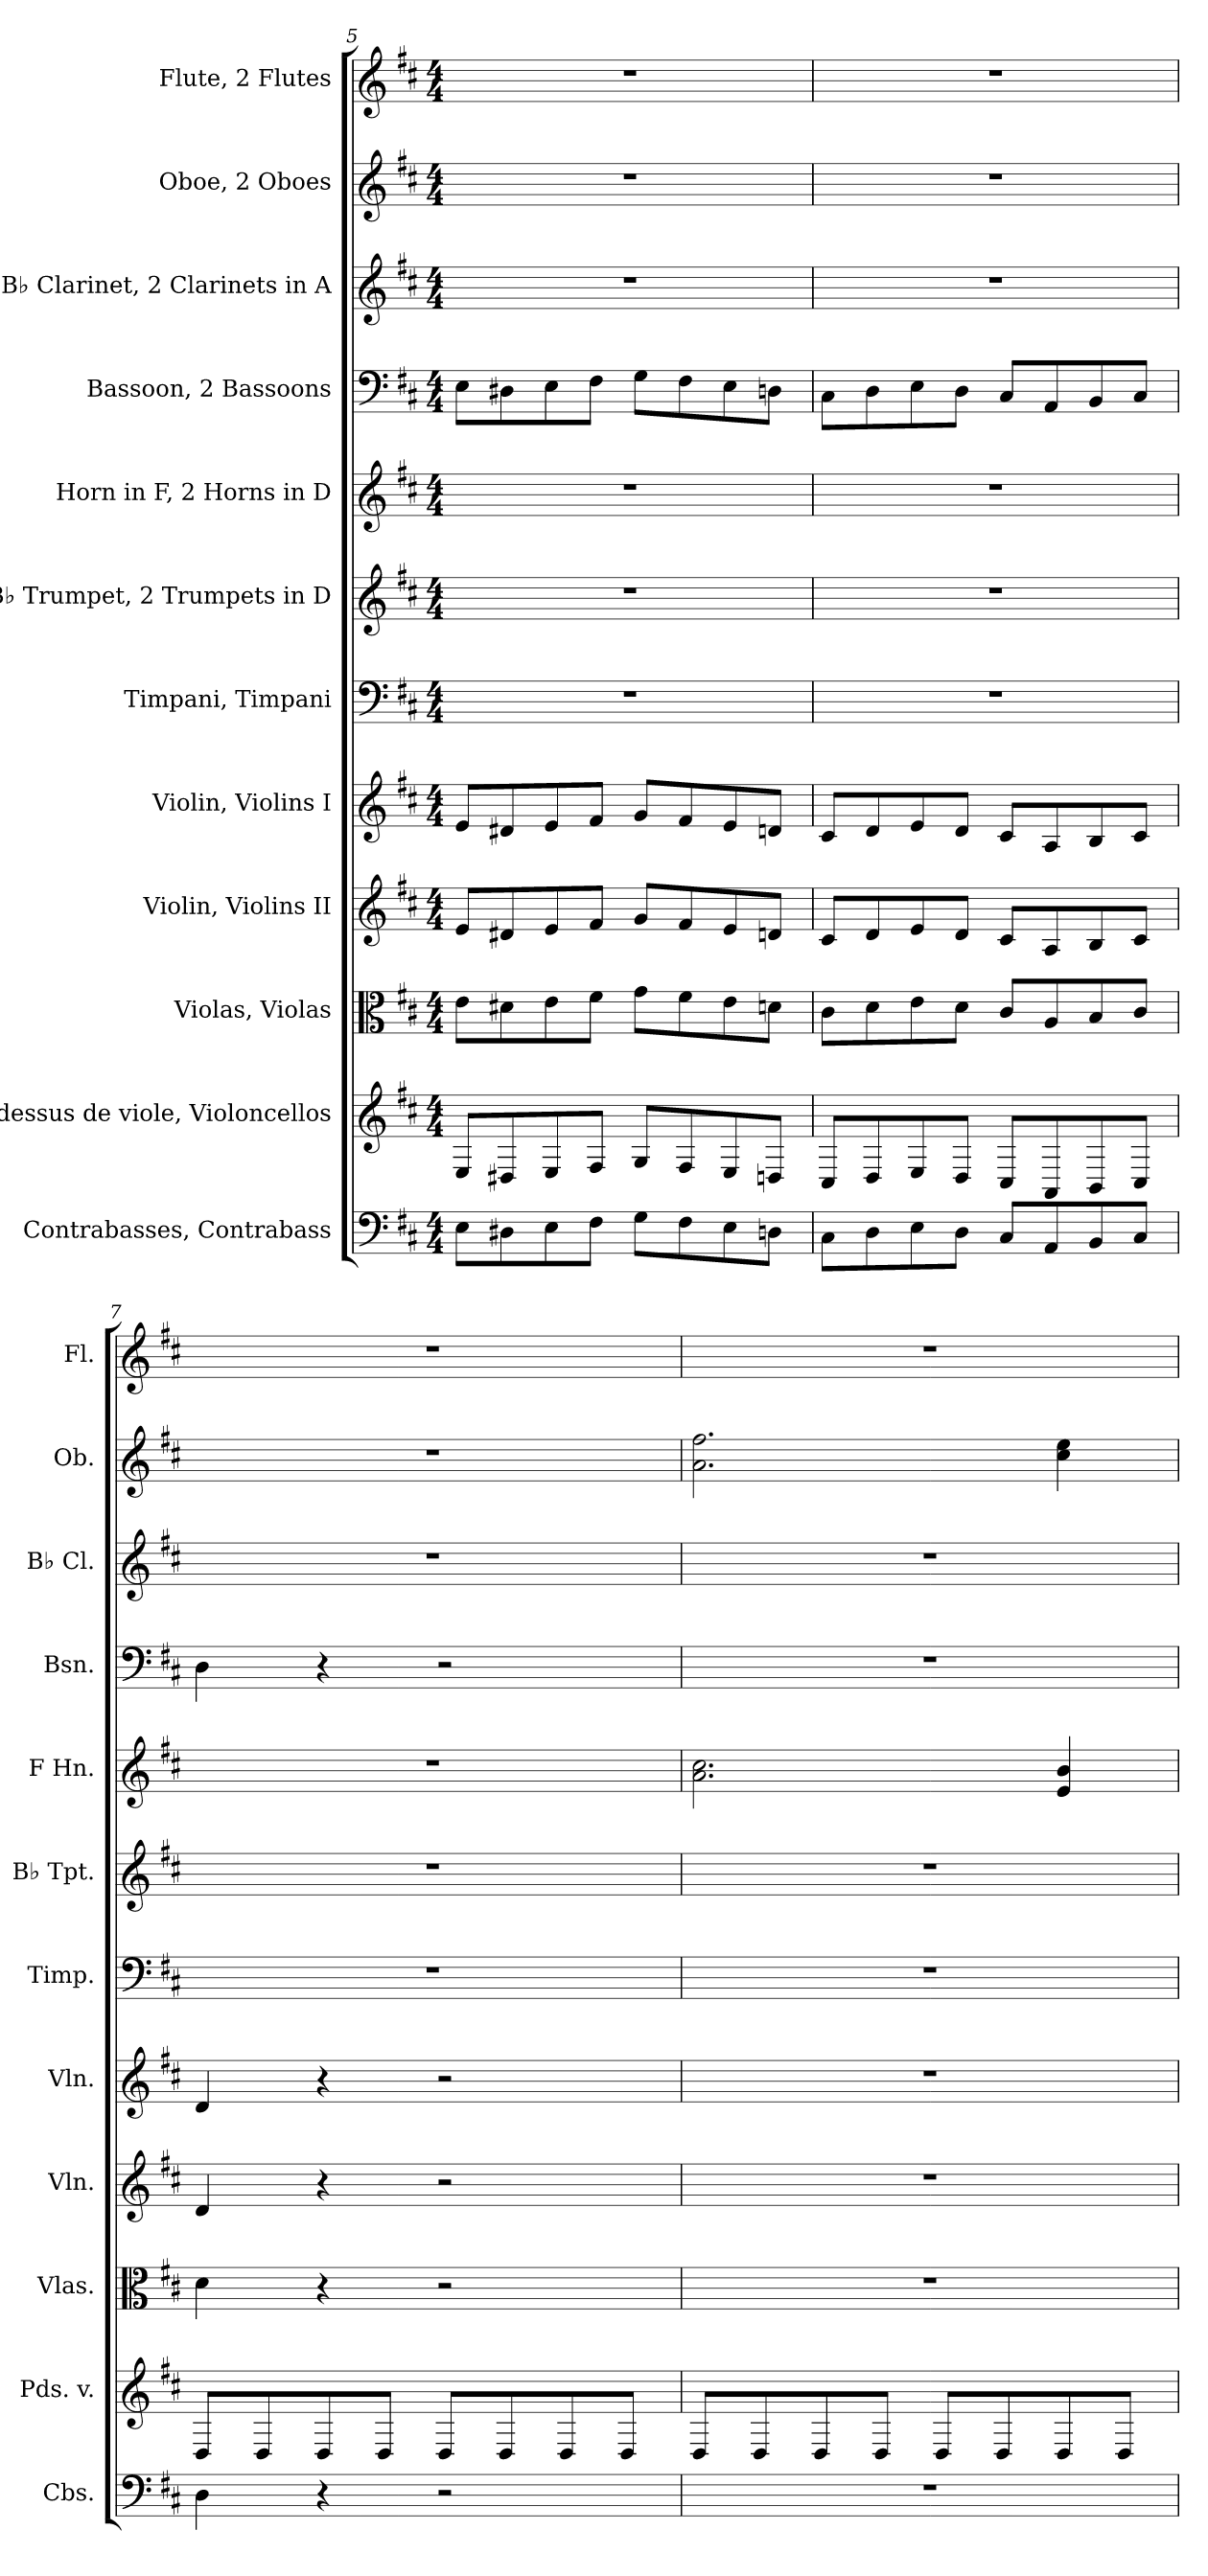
**kern	**kern	**kern	**kern	**kern	**kern	**kern	**kern	**kern	**kern	**kern	**kern
*part12	*part11	*part10	*part9	*part8	*part7	*part6	*part5	*part4	*part3	*part2	*part1
*staff12	*staff11	*staff10	*staff9	*staff8	*staff7	*staff6	*staff5	*staff4	*staff3	*staff2	*staff1
*I"Contrabasses, Contrabass	*I"Pardessus de viole, Violoncellos	*I"Violas, Violas	*I"Violin, Violins II	*I"Violin, Violins I	*I"Timpani, Timpani	*I"B♭ Trumpet, 2 Trumpets in D	*I"Horn in F, 2 Horns in D	*I"Bassoon, 2 Bassoons	*I"B♭ Clarinet, 2 Clarinets in A	*I"Oboe, 2 Oboes	*I"Flute, 2 Flutes
*I'Cbs.	*I'Pds. v.	*I'Vlas.	*I'Vln.	*I'Vln.	*I'Timp.	*I'B♭ Tpt.	*I'F Hn.	*I'Bsn.	*I'B♭ Cl.	*I'Ob.	*I'Fl.
*clefF4	*clefG2	*clefC3	*clefG2	*clefG2	*clefF4	*clefG2	*clefG2	*clefF4	*clefG2	*clefG2	*clefG2
*ITrd7c12	*	*	*	*	*	*ITrd1c2	*ITrd4c7	*	*ITrd1c2	*	*
*k[f#c#]	*k[f#c#]	*k[f#c#]	*k[f#c#]	*k[f#c#]	*k[f#c#]	*k[]	*k[f#]	*k[f#c#]	*k[]	*k[f#c#]	*k[f#c#]
*M4/4	*M4/4	*M4/4	*M4/4	*M4/4	*M4/4	*M4/4	*M4/4	*M4/4	*M4/4	*M4/4	*M4/4
=5	=5	=5	=5	=5	=5	=5	=5	=5	=5	=5	=5
8EE\L	8E/L	8e\L	8e/L	8e/L	1r	1r	1r	8E\L	1r	1r	1r
8DD#X\	8D#X/	8d#X\	8d#X/	8d#X/	.	.	.	8D#X\	.	.	.
8EE\	8E/	8e\	8e/	8e/	.	.	.	8E\	.	.	.
8FF#\J	8F#/J	8f#\J	8f#/J	8f#/J	.	.	.	8F#\J	.	.	.
8GG\L	8G/L	8g\L	8g/L	8g/L	.	.	.	8G\L	.	.	.
8FF#\	8F#/	8f#\	8f#/	8f#/	.	.	.	8F#\	.	.	.
8EE\	8E/	8e\	8e/	8e/	.	.	.	8E\	.	.	.
8DDn\J	8Dn/J	8dn\J	8dn/J	8dn/J	.	.	.	8Dn\J	.	.	.
=6	=6	=6	=6	=6	=6	=6	=6	=6	=6	=6	=6
8CC#\L	8C#/L	8c#\L	8c#/L	8c#/L	1r	1r	1r	8C#\L	1r	1r	1r
8DD\	8D/	8d\	8d/	8d/	.	.	.	8D\	.	.	.
8EE\	8E/	8e\	8e/	8e/	.	.	.	8E\	.	.	.
8DD\J	8D/J	8d\J	8d/J	8d/J	.	.	.	8D\J	.	.	.
8CC#/L	8C#/L	8c#/L	8c#/L	8c#/L	.	.	.	8C#/L	.	.	.
8AAA/	8AA/	8A/	8A/	8A/	.	.	.	8AA/	.	.	.
8BBB/	8BB/	8B/	8B/	8B/	.	.	.	8BB/	.	.	.
8CC#/J	8C#/J	8c#/J	8c#/J	8c#/J	.	.	.	8C#/J	.	.	.
!!LO:PB:g=z
=7	=7	=7	=7	=7	=7	=7	=7	=7	=7	=7	=7
4DD\	8D/L	4d\	4d/	4d/	1r	1r	1r	4D\	1r	1r	1r
.	8D/	.	.	.	.	.	.	.	.	.	.
4r	8D/	4r	4r	4r	.	.	.	4r	.	.	.
.	8D/J	.	.	.	.	.	.	.	.	.	.
2r	8D/L	2r	2r	2r	.	.	.	2r	.	.	.
.	8D/	.	.	.	.	.	.	.	.	.	.
.	8D/	.	.	.	.	.	.	.	.	.	.
.	8D/J	.	.	.	.	.	.	.	.	.	.
=8	=8	=8	=8	=8	=8	=8	=8	=8	=8	=8	=8
1r	8D/L	1r	1r	1r	1r	1r	2.d\ 2.f#\	1r	1r	2.a\ 2.ff#\	1r
.	8D/	.	.	.	.	.	.	.	.	.	.
.	8D/	.	.	.	.	.	.	.	.	.	.
.	8D/J	.	.	.	.	.	.	.	.	.	.
.	8D/L	.	.	.	.	.	.	.	.	.	.
.	8D/	.	.	.	.	.	.	.	.	.	.
.	8D/	.	.	.	.	.	4A/ 4e/	.	.	4cc#\ 4ee\	.
.	8D/J	.	.	.	.	.	.	.	.	.	.
=	=	=	=	=	=	=	=	=	=	=	=
*-	*-	*-	*-	*-	*-	*-	*-	*-	*-	*-	*-
